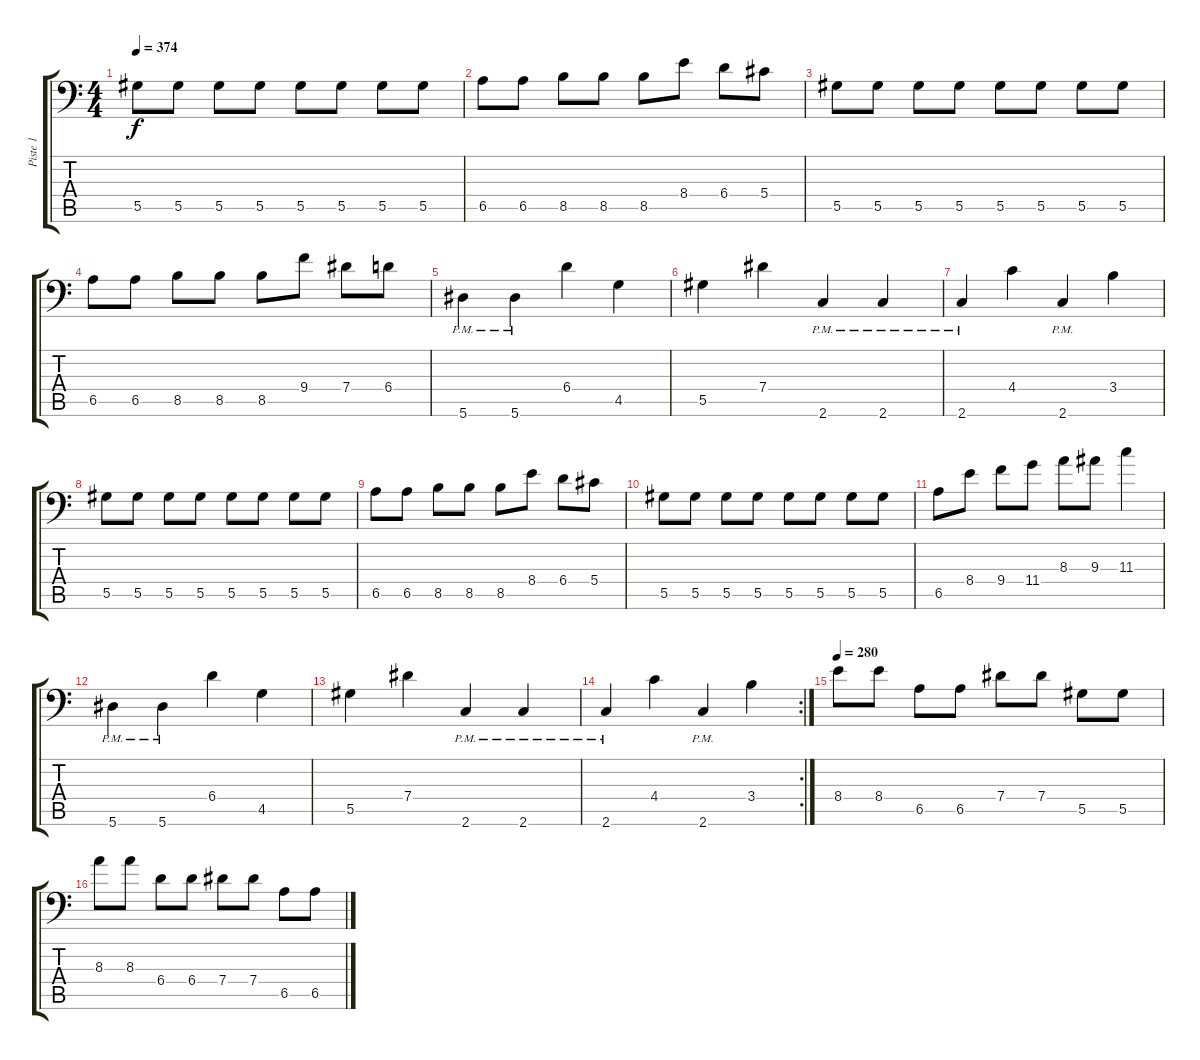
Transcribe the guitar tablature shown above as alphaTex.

\track ("Piste 1" "Piste 1") {instrument distortionguitar}
\staff {score tabs}
\tuning (Bb3 F3 Db3 Ab2 Eb2 Bb1) {hide}
\ts (4 4)
\tempo 374
\clef f4
\ks c
5.5.8{dy f instrument distortionguitar} 5.5.8 5.5.8 5.5.8 5.5.8 5.5.8 5.5.8 5.5.8 |
6.5.8 6.5.8 8.5.8 8.5.8 8.5.8 8.4.8 6.4.8 5.4.8 |
5.5.8 5.5.8 5.5.8 5.5.8 5.5.8 5.5.8 5.5.8 5.5.8 |
6.5.8 6.5.8 8.5.8 8.5.8 8.5.8 9.4.8 7.4.8 6.4.8 |
5.6{pm}.4 5.6{pm}.4 6.4.4 4.5.4 |
5.5.4 7.4.4 2.6{pm}.4 2.6{pm}.4 |
2.6{pm}.4 4.4.4 2.6{pm}.4 3.4.4 |
5.5.8 5.5.8 5.5.8 5.5.8 5.5.8 5.5.8 5.5.8 5.5.8 |
6.5.8 6.5.8 8.5.8 8.5.8 8.5.8 8.4.8 6.4.8 5.4.8 |
5.5.8 5.5.8 5.5.8 5.5.8 5.5.8 5.5.8 5.5.8 5.5.8 |
6.5.8 8.4.8 9.4.8 11.4.8 8.3.8 9.3.8 11.3.4 |
5.6{pm}.4 5.6{pm}.4 6.4.4 4.5.4 |
5.5.4 7.4.4 2.6{pm}.4 2.6{pm}.4 |
\rc 2
2.6{pm}.4 4.4.4 2.6{pm}.4 3.4.4 |
\tempo 280
8.4.8 8.4.8 6.5.8 6.5.8 7.4.8 7.4.8 5.5.8 5.5.8 |
8.3.8 8.3.8 6.4.8 6.4.8 7.4.8 7.4.8 6.5.8 6.5.8
